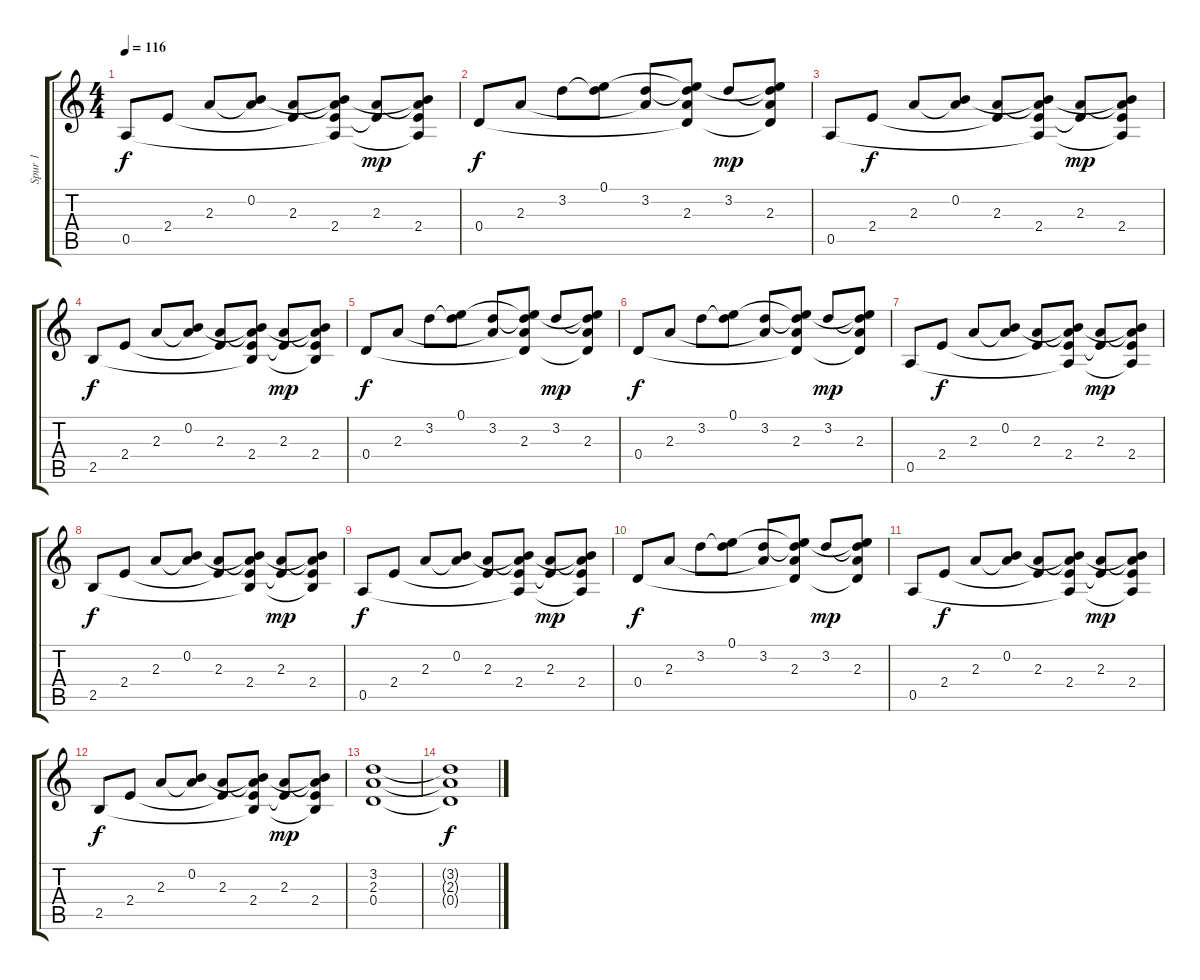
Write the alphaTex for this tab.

\track ("Spur 1" "Spur 1") {instrument distortionguitar}
\staff {score tabs}
\tuning (E4 B3 G3 D3 A2 E2) {hide}
\ts (4 4)
\tempo 116
\clef g2
\ks c
0.5.8{dy f} 2.4.8 2.3.8 (0.2 2.3{t}).8 (2.3 2.4{t}).8 (0.2{t} 2.3{t} 2.4 0.5{t}).8 (2.3 2.4{t}).8{dy mp} (0.2{t} 2.3{t} 2.4 0.5{t}).8 |
0.4.8{dy f} 2.3.8 3.2.8 (0.1 3.2{t}).8 (3.2 2.3{t}).8 (0.1{t} 3.2{t} 2.3 0.4{t}).8 3.2.8{dy mp} (0.1{t} 3.2{t} 2.3 0.4{t}).8 |
0.5.8{volume 9 instrument electricguitarclean} 2.4.8{dy f} 2.3.8 (0.2 2.3{t}).8 (2.3 2.4{t}).8 (0.2{t} 2.3{t} 2.4 0.5{t}).8 (2.3 2.4{t}).8{dy mp} (0.2{t} 2.3{t} 2.4 0.5{t}).8 |
2.5.8{dy f} 2.4.8 2.3.8 (0.2 2.3{t}).8 (2.3 2.4{t}).8 (0.2{t} 2.3{t} 2.4 2.5{t}).8 (2.3 2.4{t}).8{dy mp} (0.2{t} 2.3{t} 2.4 2.5{t}).8 |
0.4.8{dy f} 2.3.8 3.2.8 (0.1 3.2{t}).8 (3.2 2.3{t}).8 (0.1{t} 3.2{t} 2.3 0.4{t}).8 3.2.8{dy mp} (0.1{t} 3.2{t} 2.3 0.4{t}).8 |
0.4.8{dy f} 2.3.8 3.2.8 (0.1 3.2{t}).8 (3.2 2.3{t}).8 (0.1{t} 3.2{t} 2.3 0.4{t}).8 3.2.8{dy mp} (0.1{t} 3.2{t} 2.3 0.4{t}).8 |
0.5.8{volume 9 instrument electricguitarclean} 2.4.8{dy f} 2.3.8 (0.2 2.3{t}).8 (2.3 2.4{t}).8 (0.2{t} 2.3{t} 2.4 0.5{t}).8 (2.3 2.4{t}).8{dy mp} (0.2{t} 2.3{t} 2.4 0.5{t}).8 |
2.5.8{dy f} 2.4.8 2.3.8 (0.2 2.3{t}).8 (2.3 2.4{t}).8 (0.2{t} 2.3{t} 2.4 2.5{t}).8 (2.3 2.4{t}).8{dy mp} (0.2{t} 2.3{t} 2.4 2.5{t}).8 |
0.5.8{dy f} 2.4.8 2.3.8 (0.2 2.3{t}).8 (2.3 2.4{t}).8 (0.2{t} 2.3{t} 2.4 0.5{t}).8 (2.3 2.4{t}).8{dy mp} (0.2{t} 2.3{t} 2.4 0.5{t}).8 |
0.4.8{dy f} 2.3.8 3.2.8 (0.1 3.2{t}).8 (3.2 2.3{t}).8 (0.1{t} 3.2{t} 2.3 0.4{t}).8 3.2.8{dy mp} (0.1{t} 3.2{t} 2.3 0.4{t}).8 |
0.5.8{volume 9 instrument electricguitarclean} 2.4.8{dy f} 2.3.8 (0.2 2.3{t}).8 (2.3 2.4{t}).8 (0.2{t} 2.3{t} 2.4 0.5{t}).8 (2.3 2.4{t}).8{dy mp} (0.2{t} 2.3{t} 2.4 0.5{t}).8 |
2.5.8{dy f} 2.4.8 2.3.8 (0.2 2.3{t}).8 (2.3 2.4{t}).8 (0.2{t} 2.3{t} 2.4 2.5{t}).8 (2.3 2.4{t}).8{dy mp} (0.2{t} 2.3{t} 2.4 2.5{t}).8 |
(3.2 2.3 0.4).1 |
(3.2{t} 2.3{t} 0.4{t}).1{dy f}
